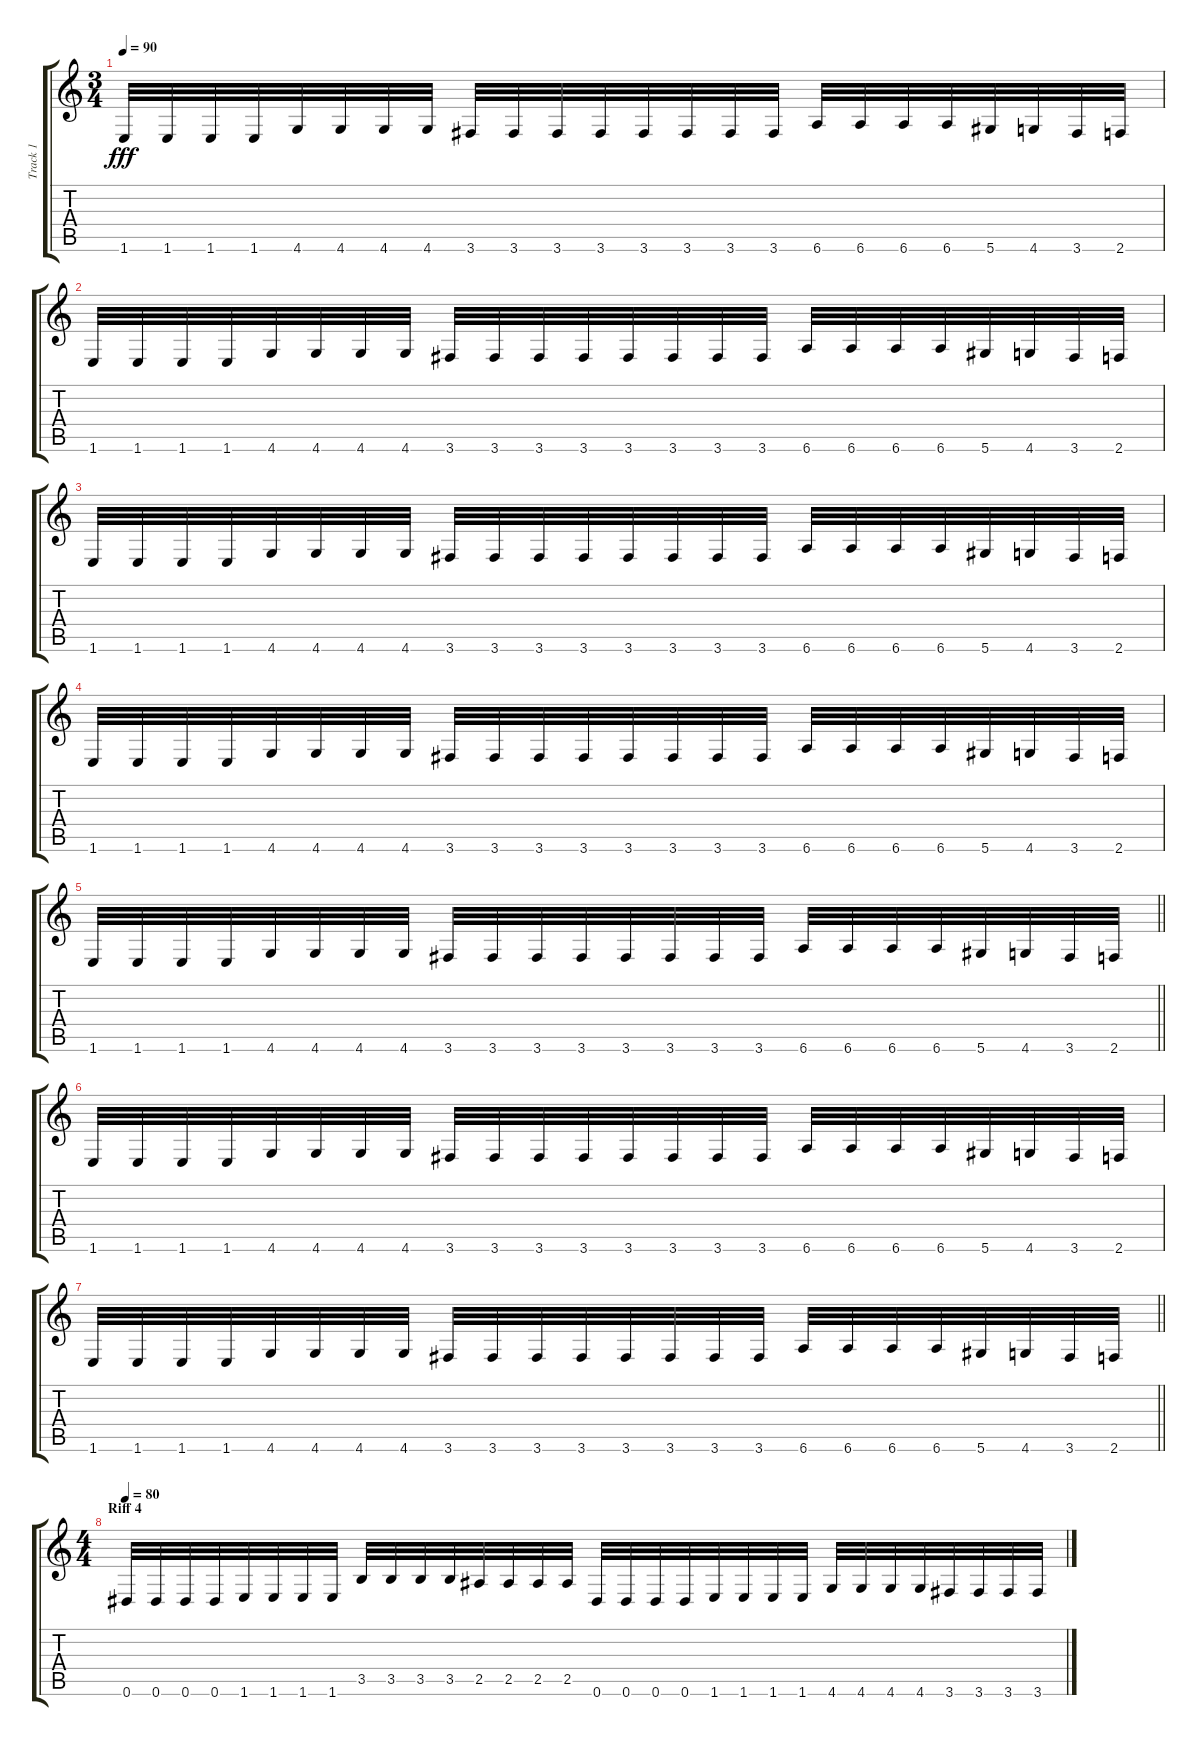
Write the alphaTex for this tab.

\track ("Track 1" "Track 1") {instrument distortionguitar}
\staff {score tabs}
\tuning (Eb4 Bb3 Gb3 Db3 Ab2 Eb2) {hide}
\ts (3 4)
\tempo 90
\clef g2
\ks c
1.6.32{dy fff} 1.6.32 1.6.32 1.6.32 4.6.32 4.6.32 4.6.32 4.6.32 3.6.32 3.6.32 3.6.32 3.6.32 3.6.32 3.6.32 3.6.32 3.6.32 6.6.32 6.6.32 6.6.32 6.6.32 5.6.32 4.6.32 3.6.32 2.6.32 |
1.6.32 1.6.32 1.6.32 1.6.32 4.6.32 4.6.32 4.6.32 4.6.32 3.6.32 3.6.32 3.6.32 3.6.32 3.6.32 3.6.32 3.6.32 3.6.32 6.6.32 6.6.32 6.6.32 6.6.32 5.6.32 4.6.32 3.6.32 2.6.32 |
1.6.32 1.6.32 1.6.32 1.6.32 4.6.32 4.6.32 4.6.32 4.6.32 3.6.32 3.6.32 3.6.32 3.6.32 3.6.32 3.6.32 3.6.32 3.6.32 6.6.32 6.6.32 6.6.32 6.6.32 5.6.32 4.6.32 3.6.32 2.6.32 |
1.6.32 1.6.32 1.6.32 1.6.32 4.6.32 4.6.32 4.6.32 4.6.32 3.6.32 3.6.32 3.6.32 3.6.32 3.6.32 3.6.32 3.6.32 3.6.32 6.6.32 6.6.32 6.6.32 6.6.32 5.6.32 4.6.32 3.6.32 2.6.32 |
\barLineRight lightlight
1.6.32 1.6.32 1.6.32 1.6.32 4.6.32 4.6.32 4.6.32 4.6.32 3.6.32 3.6.32 3.6.32 3.6.32 3.6.32 3.6.32 3.6.32 3.6.32 6.6.32 6.6.32 6.6.32 6.6.32 5.6.32 4.6.32 3.6.32 2.6.32 |
1.6.32 1.6.32 1.6.32 1.6.32 4.6.32 4.6.32 4.6.32 4.6.32 3.6.32 3.6.32 3.6.32 3.6.32 3.6.32 3.6.32 3.6.32 3.6.32 6.6.32 6.6.32 6.6.32 6.6.32 5.6.32 4.6.32 3.6.32 2.6.32 |
\barLineRight lightlight
1.6.32 1.6.32 1.6.32 1.6.32 4.6.32 4.6.32 4.6.32 4.6.32 3.6.32 3.6.32 3.6.32 3.6.32 3.6.32 3.6.32 3.6.32 3.6.32 6.6.32 6.6.32 6.6.32 6.6.32 5.6.32 4.6.32 3.6.32 2.6.32 |
\ts (4 4)
\section ("" "Riff 4 ")
\tempo 80
0.6.32 0.6.32 0.6.32 0.6.32 1.6.32 1.6.32 1.6.32 1.6.32 3.5.32 3.5.32 3.5.32 3.5.32 2.5.32 2.5.32 2.5.32 2.5.32 0.6.32 0.6.32 0.6.32 0.6.32 1.6.32 1.6.32 1.6.32 1.6.32 4.6.32 4.6.32 4.6.32 4.6.32 3.6.32 3.6.32 3.6.32 3.6.32
